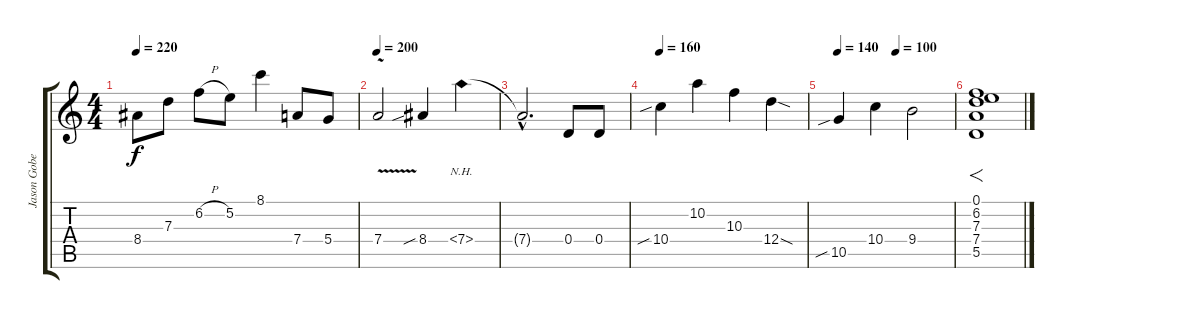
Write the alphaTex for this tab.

\track ("Jason Gobel" "Jason Gobe") {instrument distortionguitar}
\staff {score tabs}
\tuning (E4 B3 G3 D3 A2 E2) {hide}
\ts (4 4)
\tempo 220
\clef g2
\ks c
8.4.8{dy f} 7.3.8 6.2{h}.8 5.2.8 8.1.4 7.4.8 5.4.8 |
\tempo 200
7.4{v}.2 8.4{sib}.4 7.4{nh}.4 |
7.4{hac t}.2{d} 0.4.8 0.4.8 |
\tempo 160
10.4{sib}.4 10.2.4 10.3.4 12.4{sod}.4 |
\tempo 140
\tempo (100 0.5)
10.5{sib}.4 10.4.4 9.4.2 |
(0.1 6.2 7.3 7.4 5.5).1{f instrument acousticguitarsteel}
